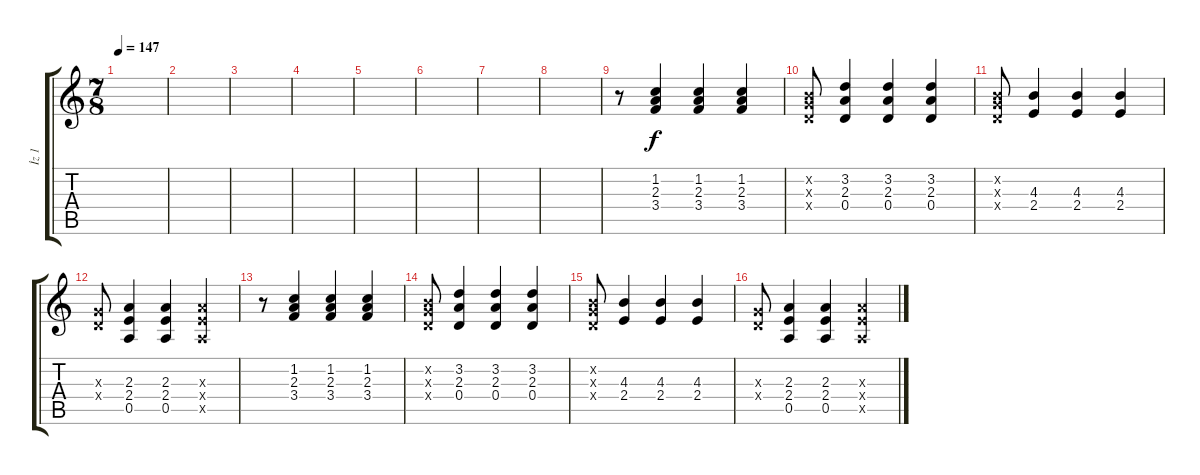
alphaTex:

\track ("İz 1" "İz 1") {instrument distortionguitar}
\staff {score tabs}
\tuning (E4 B3 G3 D3 A2 E2) {hide}
\ts (7 8)
\tempo 147
\clef g2
\ks c
|
|
|
|
|
|
|
|
r.8{volume 9} (1.2 2.3 3.4).4 (1.2 2.3 3.4).4 (1.2 2.3 3.4).4 |
(0.2{x} 0.3{x} 0.4{x}).8 (3.2 2.3 0.4).4 (3.2 2.3 0.4).4 (3.2 2.3 0.4).4 |
(0.2{x} 0.3{x} 0.4{x}).8 (4.3 2.4).4 (4.3 2.4).4 (4.3 2.4).4 |
(0.3{x} 0.4{x}).8 (2.3 2.4 0.5).4 (2.3 2.4 0.5).4 (2.3{x} 2.4{x} 0.5{x}).4 |
r.8 (1.2 2.3 3.4).4 (1.2 2.3 3.4).4 (1.2 2.3 3.4).4 |
(0.2{x} 0.3{x} 0.4{x}).8 (3.2 2.3 0.4).4 (3.2 2.3 0.4).4 (3.2 2.3 0.4).4 |
(0.2{x} 0.3{x} 0.4{x}).8 (4.3 2.4).4 (4.3 2.4).4 (4.3 2.4).4 |
(0.3{x} 0.4{x}).8 (2.3 2.4 0.5).4 (2.3 2.4 0.5).4 (2.3{x} 2.4{x} 0.5{x}).4
